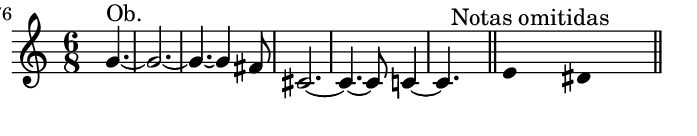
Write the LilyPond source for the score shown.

\version "2.11.64"

\include "../config/lib.ly"

\score {
  \new Staff {
      \time 6/8
      \relative c'' {
        \set Score.currentBarNumber = #76
        \bar ""
        \bracketUp
        s4. g4.~^\markup{Ob.}
        g2.~
        g4.~ g4 fis8
        cis2.~
        cis4.~ cis8 c4~
        c4. s4.
        \bar "||"
        \cadenzaOn
        \override Stem #'transparent = ##t
        \override TextScript #'extra-offset = #'( -5 . 0 )
        e4^\markup{Notas omitidas} dis
        \bar "||"
      }
    }
  \layout {
    \context {
      \Staff \consists "Horizontal_bracket_engraver"
    }
  }
}
\paper {
  paper-width = 11.8\cm
  paper-height = 3\cm
  line-width = 11\cm
  top-margin = -.1\cm
  left-margin = .2\cm
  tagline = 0
  indent = #0
}
